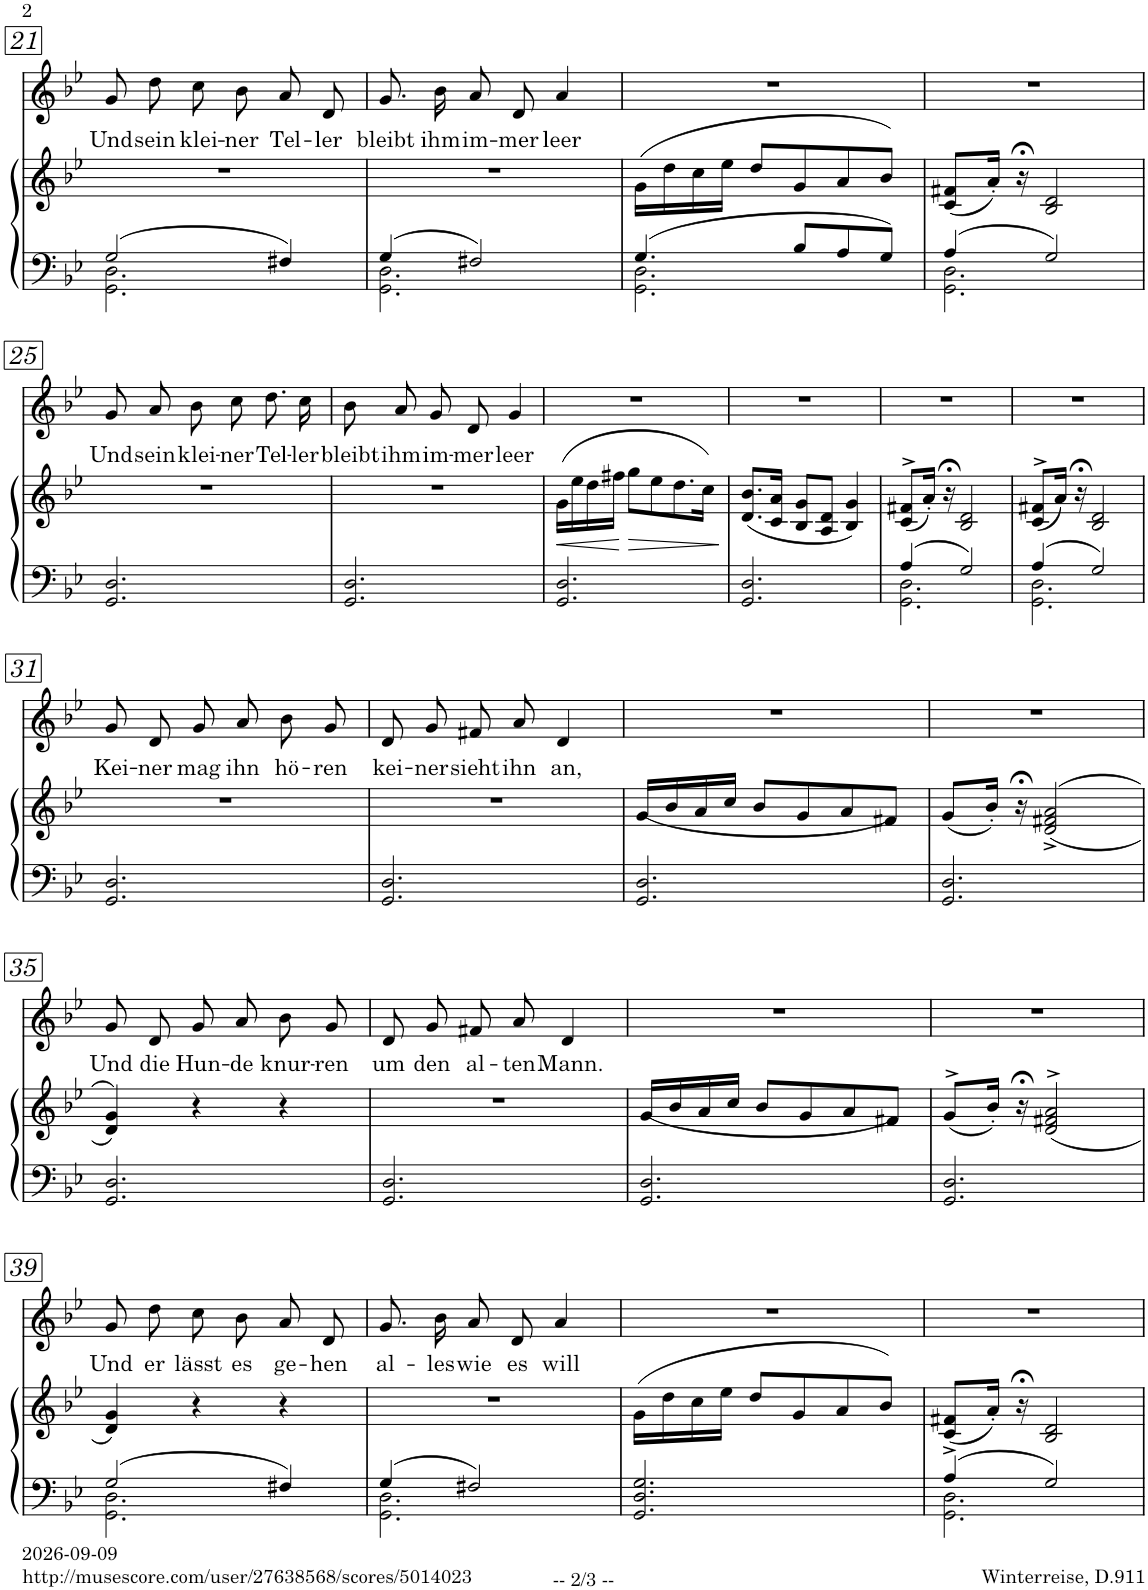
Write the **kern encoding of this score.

**kern	**kern	**dynam	**kern	**text
*part2	*part2	*part2	*part1	*part1
*staff3	*staff2	*staff2/3	*staff1	*staff1
*I"Piano	*	*	*I"Voice	*
*I'Pno	*	*	*	*
!!LO:PB:g=z
*clefF4	*clefG2	*	*clefG2	*
*k[b-e-]	*k[b-e-]	*	*k[b-e-]	*
*M3/4	*M3/4	*	*M3/4	*
=21	=21	=21	=21	=21
*^	*	*	*	*
!	!	!	!	!	!LO:LY:b
2G/	2.GG\ 2.D\	2.r	.	8g\L	Und
!	!	!	!	!	!LO:LY:b
.	.	.	.	8dd\J	sein
!	!	!	!	!	!LO:LY:b
.	.	.	.	8cc\L	klei-
!	!	!	!	!	!LO:LY:b
.	.	.	.	8b-\J	-ner
!	!	!	!	!	!LO:LY:b
4F#X/	.	.	.	8a/L	Tel-
!	!	!	!	!	!LO:LY:b
.	.	.	.	8d/J	-ler
=22	=22	=22	=22	=22	=22
!	!	!	!	!	!LO:LY:b
4G/	2.GG\ 2.D\	2.r	.	8.g/L	bleibt
!	!	!	!	!	!LO:LY:b
.	.	.	.	16b-/Jk	ihm
!	!	!	!	!	!LO:LY:b
2F#X/	.	.	.	8a/L	im-
!	!	!	!	!	!LO:LY:b
.	.	.	.	8d/J	-mer
!	!	!	!	!	!LO:LY:b
.	.	.	.	4a/	leer
=23	=23	=23	=23	=23	=23
4.G/	2.GG\ 2.D\	(16g\LL	.	2.r	.
.	.	16dd\	.	.	.
.	.	16cc\	.	.	.
.	.	16ee-\JJ	.	.	.
.	.	8dd/L	.	.	.
8B-/L	.	8g/	.	.	.
8A/	.	8a/	.	.	.
8G/J	.	8b-/J)	.	.	.
=24	=24	=24	=24	=24	=24
4A/	2.GG\ 2.D\	(8c/ 8f#X/L	.	2.r	.
.	.	16a'/Jk)	.	.	.
.	.	16r;<	.	.	.
2G/	.	2B-/ 2d/	.	.	.
*v	*v	*	*	*	*
!!LO:LB:g=z
=25	=25	=25	=25	=25
!	!	!	!	!LO:LY:b
2.GG/ 2.D/	2.r	.	8g/L	Und
!	!	!	!	!LO:LY:b
.	.	.	8a/J	sein
!	!	!	!	!LO:LY:b
.	.	.	8b-\L	klei-
!	!	!	!	!LO:LY:b
.	.	.	8cc\J	-ner
!	!	!	!	!LO:LY:b
.	.	.	8.dd\L	Tel-
!	!	!	!	!LO:LY:b
.	.	.	16cc\Jk	-ler
=26	=26	=26	=26	=26
!	!	!	!	!LO:LY:b
2.GG/ 2.D/	2.r	.	8b-/L	bleibt
!	!	!	!	!LO:LY:b
.	.	.	8a/J	ihm
!	!	!	!	!LO:LY:b
.	.	.	8g/L	im-
!	!	!	!	!LO:LY:b
.	.	.	8d/J	-mer
!	!	!	!	!LO:LY:b
.	.	.	4g/	leer
=27	=27	=27	=27	=27
!	!	!LO:HP:b	!	!
2.GG/ 2.D/	(16g\LL	<	2.r	.
.	16ee-\	.	.	.
.	16dd\	.	.	.
.	16ff#X\JJ	.	.	.
!	!	!LO:HP:n=1:b	!	!
.	8gg\L	[ >	.	.
.	8ee-\	.	.	.
.	8.dd\	.	.	.
.	16cc\Jk)	.	.	.
.	.	]	.	.
=28	=28	=28	=28	=28
2.GG/ 2.D/	(8.d/ 8.b-/L	.	2.r	.
.	16c/ 16a/Jk	.	.	.
.	8B-/ 8g/L	.	.	.
.	8A/ 8d/J	.	.	.
.	4B-/ 4g/)	.	.	.
=29	=29	=29	=29	=29
*^	*	*	*	*
4A/	2.GG\ 2.D\	(8c/^> 8f#X/^>L	.	2.r	.
.	.	16a'/Jk)	.	.	.
.	.	16r;<	.	.	.
2G/	.	2B-/ 2d/	.	.	.
=30	=30	=30	=30	=30	=30
4A/	2.GG\ 2.D\	(8c/^> 8f#X/^>L	.	2.r	.
.	.	16a/Jk)	.	.	.
.	.	16r;<	.	.	.
2G/	.	2B-/ 2d/	.	.	.
*v	*v	*	*	*	*
!!LO:LB:g=z
=31	=31	=31	=31	=31
!	!	!	!	!LO:LY:b
2.GG/ 2.D/	2.r	.	8g/L	Kei-
!	!	!	!	!LO:LY:b
.	.	.	8d/J	-ner
!	!	!	!	!LO:LY:b
.	.	.	8g/L	mag
!	!	!	!	!LO:LY:b
.	.	.	8a/J	ihn
!	!	!	!	!LO:LY:b
.	.	.	8b-/L	hö-
!	!	!	!	!LO:LY:b
.	.	.	8g/J	-ren
=32	=32	=32	=32	=32
!	!	!	!	!LO:LY:b
2.GG/ 2.D/	2.r	.	8d/L	kei-
!	!	!	!	!LO:LY:b
.	.	.	8g/J	-ner
!	!	!	!	!LO:LY:b
.	.	.	8f#X/L	sieht
!	!	!	!	!LO:LY:b
.	.	.	8a/J	ihn
!	!	!	!	!LO:LY:b
.	.	.	4d/	an,
=33	=33	=33	=33	=33
2.GG/ 2.D/	(16g/LL	.	2.r	.
.	16b-/	.	.	.
.	16a/	.	.	.
.	16cc/JJ	.	.	.
.	8b-/L	.	.	.
.	8g/	.	.	.
.	8a/	.	.	.
.	8f#X/J)	.	.	.
=34	=34	=34	=34	=34
2.GG/ 2.D/	(8g/L	.	2.r	.
.	16b-'/Jk)	.	.	.
.	16r;<	.	.	.
.	(>(2d/^ 2f#X/^ 2a/^	.	.	.
!!LO:LB:g=z
=35	=35	=35	=35	=35
!	!	!	!	!LO:LY:b
2.GG/ 2.D/	4d/ 4g/))	.	8g/L	Und
!	!	!	!	!LO:LY:b
.	.	.	8d/J	die
!	!	!	!	!LO:LY:b
.	4r	.	8g/L	Hun-
!	!	!	!	!LO:LY:b
.	.	.	8a/J	-de
!	!	!	!	!LO:LY:b
.	4r	.	8b-/L	knur-
!	!	!	!	!LO:LY:b
.	.	.	8g/J	-ren
=36	=36	=36	=36	=36
!	!	!	!	!LO:LY:b
2.GG/ 2.D/	2.r	.	8d/L	um
!	!	!	!	!LO:LY:b
.	.	.	8g/J	den
!	!	!	!	!LO:LY:b
.	.	.	8f#X/L	al-
!	!	!	!	!LO:LY:b
.	.	.	8a/J	-ten
!	!	!	!	!LO:LY:b
.	.	.	4d/	Mann.
=37	=37	=37	=37	=37
2.GG/ 2.D/	(16g/LL	.	2.r	.
.	16b-/	.	.	.
.	16a/	.	.	.
.	16cc/JJ	.	.	.
.	8b-/L	.	.	.
.	8g/	.	.	.
.	8a/	.	.	.
.	8f#X/J)	.	.	.
=38	=38	=38	=38	=38
2.GG/ 2.D/	(8g^>/L	.	2.r	.
.	16b-'/Jk)	.	.	.
.	16r;<	.	.	.
.	(2d/^> 2f#X/^> 2a/^>	.	.	.
!!LO:LB:g=z
=39	=39	=39	=39	=39
*^	*	*	*	*
!	!	!	!	!	!LO:LY:b
2G/	2.GG\ 2.D\	4d/ 4g/)	.	8g\L	Und
!	!	!	!	!	!LO:LY:b
.	.	.	.	8dd\J	er
!	!	!	!	!	!LO:LY:b
.	.	4r	.	8cc\L	lässt
!	!	!	!	!	!LO:LY:b
.	.	.	.	8b-\J	es
!	!	!	!	!	!LO:LY:b
4F#X/	.	4r	.	8a/L	ge-
!	!	!	!	!	!LO:LY:b
.	.	.	.	8d/J	-hen
=40	=40	=40	=40	=40	=40
!	!	!	!	!	!LO:LY:b
4G/	2.GG\ 2.D\	2.r	.	8.g/L	-al-
!	!	!	!	!	!LO:LY:b
.	.	.	.	16b-/Jk	-les
!	!	!	!	!	!LO:LY:b
2F#X/	.	.	.	8a/L	wie
!	!	!	!	!	!LO:LY:b
.	.	.	.	8d/J	es
!	!	!	!	!	!LO:LY:b
.	.	.	.	4a/	will
*v	*v	*	*	*	*
=41	=41	=41	=41	=41
2.GG/ 2.D/ 2.G/	(16g\LL	.	2.r	.
.	16dd\	.	.	.
.	16cc\	.	.	.
.	16ee-\JJ	.	.	.
.	8dd/L	.	.	.
.	8g/	.	.	.
.	8a/	.	.	.
.	8b-/J)	.	.	.
=42	=42	=42	=42	=42
*^	*	*	*	*
4A/	2.GG\ 2.D\	(8c/^ 8f#X/^L	.	2.r	.
.	.	16a'/Jk)	.	.	.
.	.	16r;<	.	.	.
2G/	.	2B-/ 2d/	.	.	.
*v	*v	*	*	*	*
=	=	=	=	=
*-	*-	*-	*-	*-
